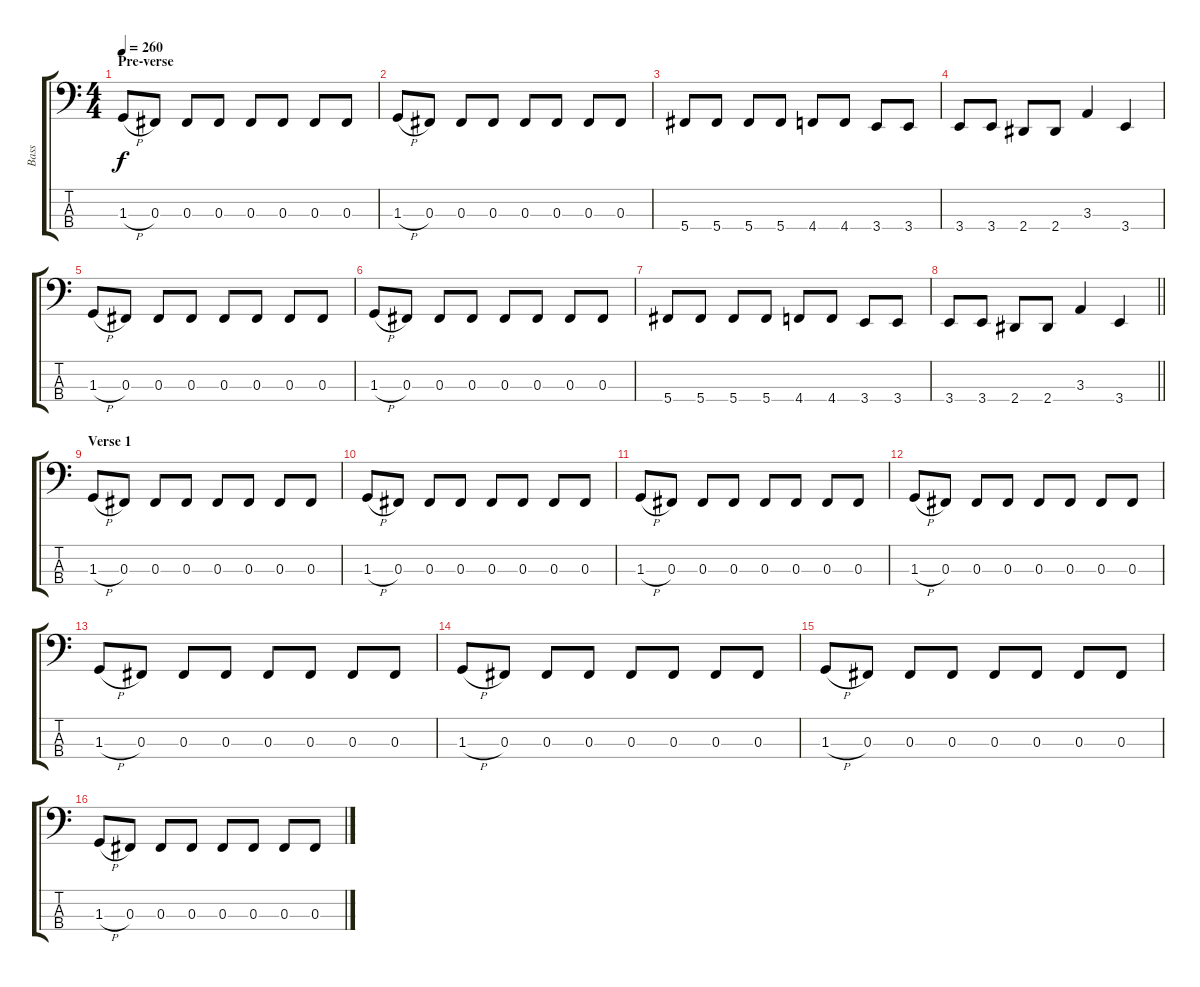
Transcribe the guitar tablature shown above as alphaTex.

\track ("Bass" "Bass") {instrument electricbasspick}
\staff {score tabs}
\tuning (E2 B1 Gb1 Db1) {hide}
\ts (4 4)
\section ("" "Pre-verse")
\tempo 260
\clef f4
\ks c
1.3{h}.8{dy f} 0.3.8 0.3.8 0.3.8 0.3.8 0.3.8 0.3.8 0.3.8 |
1.3{h}.8 0.3.8 0.3.8 0.3.8 0.3.8 0.3.8 0.3.8 0.3.8 |
5.4.8 5.4.8 5.4.8 5.4.8 4.4.8 4.4.8 3.4.8 3.4.8 |
3.4.8 3.4.8 2.4.8 2.4.8 3.3.4 3.4.4 |
1.3{h}.8 0.3.8 0.3.8 0.3.8 0.3.8 0.3.8 0.3.8 0.3.8 |
1.3{h}.8 0.3.8 0.3.8 0.3.8 0.3.8 0.3.8 0.3.8 0.3.8 |
5.4.8 5.4.8 5.4.8 5.4.8 4.4.8 4.4.8 3.4.8 3.4.8 |
\barLineRight lightlight
3.4.8 3.4.8 2.4.8 2.4.8 3.3.4 3.4.4 |
\section ("" "Verse 1")
1.3{h}.8 0.3.8 0.3.8 0.3.8 0.3.8 0.3.8 0.3.8 0.3.8 |
1.3{h}.8 0.3.8 0.3.8 0.3.8 0.3.8 0.3.8 0.3.8 0.3.8 |
1.3{h}.8 0.3.8 0.3.8 0.3.8 0.3.8 0.3.8 0.3.8 0.3.8 |
1.3{h}.8 0.3.8 0.3.8 0.3.8 0.3.8 0.3.8 0.3.8 0.3.8 |
1.3{h}.8 0.3.8 0.3.8 0.3.8 0.3.8 0.3.8 0.3.8 0.3.8 |
1.3{h}.8 0.3.8 0.3.8 0.3.8 0.3.8 0.3.8 0.3.8 0.3.8 |
1.3{h}.8 0.3.8 0.3.8 0.3.8 0.3.8 0.3.8 0.3.8 0.3.8 |
1.3{h}.8 0.3.8 0.3.8 0.3.8 0.3.8 0.3.8 0.3.8 0.3.8
